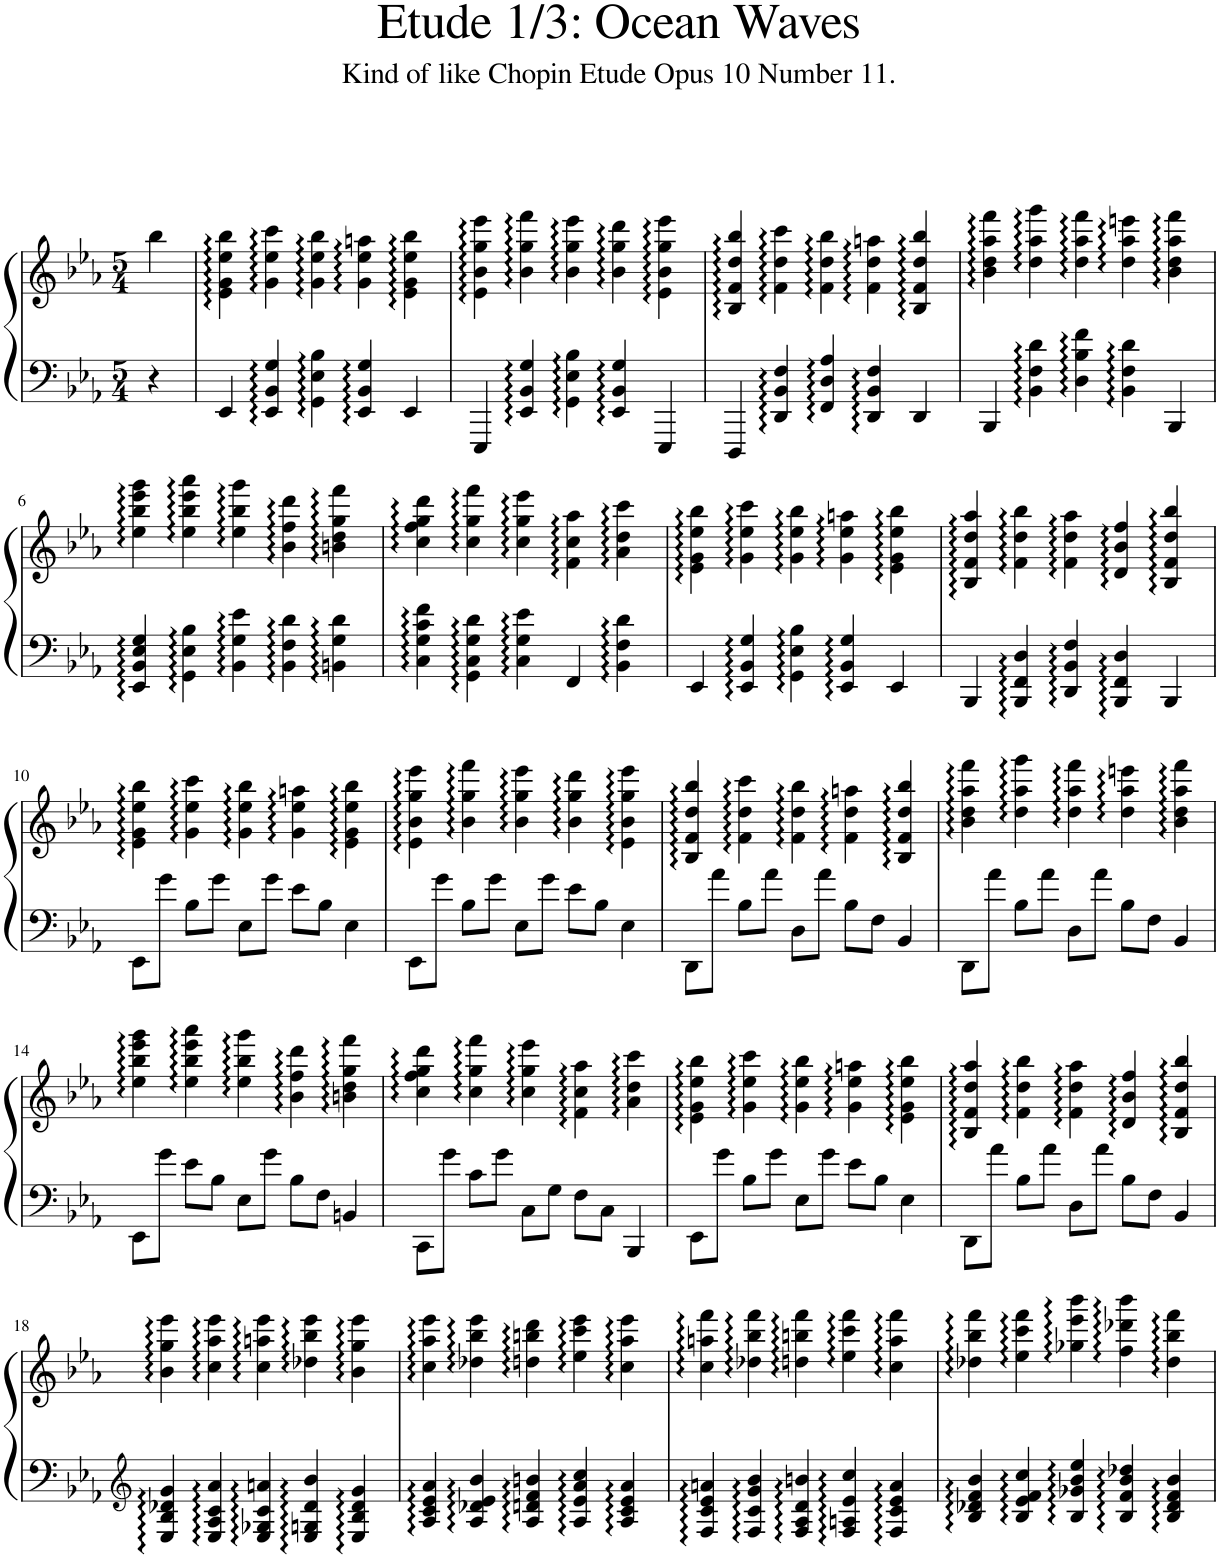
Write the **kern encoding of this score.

**kern	**kern
*part1	*part1
*staff2	*staff1
*I"Grand Piano	*
*I'Pno.	*
*clefF4	*clefG2
*k[b-e-a-]	*k[b-e-a-]
*M5/4	*M5/4
=1	=1
4r	4bb-\
=2	=2
4EE-/	4e-\ 4g\ 4ee-\ 4bb-\
4EE-/ 4BB-/ 4G/	4g\ 4ee-\ 4ccc\
4GG\ 4E-\ 4B-\	4g\ 4ee-\ 4bb-\
4EE-/ 4BB-/ 4G/	4g\ 4ee-\ 4aan\
4EE-/	4e-\ 4g\ 4ee-\ 4bb-\
=3	=3
4EEE-/	4e-\ 4b-\ 4gg\ 4eee-\
4EE-/ 4BB-/ 4G/	4b-\ 4gg\ 4fff\
4GG\ 4E-\ 4B-\	4b-\ 4gg\ 4eee-\
4EE-/ 4BB-/ 4G/	4b-\ 4gg\ 4ddd\
4EEE-/	4e-\ 4b-\ 4gg\ 4eee-\
=4	=4
4DDD/	4B-/ 4f/ 4dd/ 4bb-/
4DD/ 4BB-/ 4F/	4f\ 4dd\ 4ccc\
4FF/ 4D/ 4A-/	4f\ 4dd\ 4bb-\
4DD/ 4BB-/ 4F/	4f\ 4dd\ 4aan\
4DD/	4B-/ 4f/ 4dd/ 4bb-/
=5	=5
4BBB-/	4b-\ 4dd\ 4aa-\ 4fff\
4BB-\ 4F\ 4d\	4dd\ 4aa-\ 4ggg\
4D\ 4B-\ 4f\	4dd\ 4aa-\ 4fff\
4BB-\ 4F\ 4d\	4dd\ 4aa-\ 4eeen\
4BBB-/	4b-\ 4dd\ 4aa-\ 4fff\
!!LO:LB:g=z
=6	=6
4EE-/ 4BB-/ 4E-/ 4G/	4ee-\ 4bb-\ 4eee-\ 4ggg\
4GG\ 4E-\ 4B-\	4ee-\ 4bb-\ 4eee-\ 4aaa-\
4BB-\ 4G\ 4e-\	4ee-\ 4bb-\ 4ggg\
4BB-\ 4F\ 4d\	4b-\ 4ff\ 4ddd\
4BBn\ 4G\ 4d\	4bn\ 4dd\ 4gg\ 4fff\
=7	=7
4C\ 4G\ 4c\ 4f\	4cc\ 4ff\ 4gg\ 4ddd\
4GG\ 4C\ 4G\ 4d\	4cc\ 4gg\ 4fff\
4C\ 4G\ 4e-\	4cc\ 4gg\ 4eee-\
4FF/	4f\ 4cc\ 4aa-\
4BB-\ 4F\ 4d\	4a-\ 4dd\ 4ccc\
=8	=8
4EE-/	4e-\ 4g\ 4ee-\ 4bb-\
4EE-/ 4BB-/ 4G/	4g\ 4ee-\ 4ccc\
4GG\ 4E-\ 4B-\	4g\ 4ee-\ 4bb-\
4EE-/ 4BB-/ 4G/	4g\ 4ee-\ 4aan\
4EE-/	4e-\ 4g\ 4ee-\ 4bb-\
=9	=9
4BBB-/	4B-/ 4f/ 4dd/ 4aa-/
4BBB-/ 4FF/ 4D/	4f\ 4dd\ 4bb-\
4DD/ 4BB-/ 4F/	4f\ 4dd\ 4aa-\
4BBB-/ 4FF/ 4D/	4d/ 4b-/ 4ff/
4BBB-/	4B-/ 4f/ 4dd/ 4bb-/
!!LO:LB:g=z
=10	=10
8EE-\L	4e-\ 4g\ 4ee-\ 4bb-\
8g\J	.
8B-\L	4g\ 4ee-\ 4ccc\
8g\J	.
8E-\L	4g\ 4ee-\ 4bb-\
8g\J	.
8e-\L	4g\ 4ee-\ 4aan\
8B-\J	.
4E-\	4e-\ 4g\ 4ee-\ 4bb-\
=11	=11
8EE-\L	4e-\ 4b-\ 4gg\ 4eee-\
8g\J	.
8B-\L	4b-\ 4gg\ 4fff\
8g\J	.
8E-\L	4b-\ 4gg\ 4eee-\
8g\J	.
8e-\L	4b-\ 4gg\ 4ddd\
8B-\J	.
4E-\	4e-\ 4b-\ 4gg\ 4eee-\
=12	=12
8DD\L	4B-/ 4f/ 4dd/ 4bb-/
8a-\J	.
8B-\L	4f\ 4dd\ 4ccc\
8a-\J	.
8D\L	4f\ 4dd\ 4bb-\
8a-\J	.
8B-\L	4f\ 4dd\ 4aan\
8F\J	.
4BB-/	4B-/ 4f/ 4dd/ 4bb-/
=13	=13
8DD\L	4b-\ 4dd\ 4aa-\ 4fff\
8a-\J	.
8B-\L	4dd\ 4aa-\ 4ggg\
8a-\J	.
8D\L	4dd\ 4aa-\ 4fff\
8a-\J	.
8B-\L	4dd\ 4aa-\ 4eeen\
8F\J	.
4BB-/	4b-\ 4dd\ 4aa-\ 4fff\
!!LO:LB:g=z
=14	=14
8EE-\L	4ee-\ 4bb-\ 4eee-\ 4ggg\
8g\J	.
8e-\L	4ee-\ 4bb-\ 4eee-\ 4aaa-\
8B-\J	.
8E-\L	4ee-\ 4bb-\ 4ggg\
8g\J	.
8B-\L	4b-\ 4ff\ 4ddd\
8F\J	.
4BBn/	4bn\ 4dd\ 4gg\ 4fff\
=15	=15
8CC\L	4cc\ 4ff\ 4gg\ 4ddd\
8g\J	.
8c\L	4cc\ 4gg\ 4fff\
8g\J	.
8C\L	4cc\ 4gg\ 4eee-\
8G\J	.
8F\L	4f\ 4cc\ 4aa-\
8C\J	.
4BBB-/	4a-\ 4dd\ 4ccc\
=16	=16
8EE-\L	4e-\ 4g\ 4ee-\ 4bb-\
8g\J	.
8B-\L	4g\ 4ee-\ 4ccc\
8g\J	.
8E-\L	4g\ 4ee-\ 4bb-\
8g\J	.
8e-\L	4g\ 4ee-\ 4aan\
8B-\J	.
4E-\	4e-\ 4g\ 4ee-\ 4bb-\
=17	=17
8DD\L	4B-/ 4f/ 4dd/ 4aa-/
8a-\J	.
8B-\L	4f\ 4dd\ 4bb-\
8a-\J	.
8D\L	4f\ 4dd\ 4aa-\
8a-\J	.
8B-\L	4d/ 4b-/ 4ff/
8F\J	.
4BB-/	4B-/ 4f/ 4dd/ 4bb-/
!!LO:LB:g=z
=18	=18
*clefG2	*
4E-/ 4B-/ 4d-X/ 4g/	4b-\ 4gg\ 4eee-\
4E-/ 4A-/ 4c/ 4a-/	4cc\ 4aa-\ 4eee-\
4E-/ 4G-X/ 4c/ 4an/	4cc\ 4aan\ 4eee-\
4E-/ 4Gn/ 4d-/ 4b-/	4dd-X\ 4bb-\ 4eee-\
4E-/ 4B-/ 4d-/ 4g/	4b-\ 4gg\ 4eee-\
=19	=19
4A-/ 4c/ 4e-/ 4a-/	4cc\ 4aa-\ 4eee-\
4A-/ 4d-X/ 4e-/ 4b-/	4dd-X\ 4bb-\ 4eee-\
4A-/ 4dn/ 4f/ 4bn/	4ddn\ 4bbn\ 4ddd\
4A-/ 4e-/ 4a-/ 4cc/	4ee-\ 4ccc\ 4eee-\
4A-/ 4c/ 4e-/ 4a-/	4cc\ 4aa-\ 4eee-\
=20	=20
4F/ 4c/ 4e-/ 4an/	4cc\ 4aan\ 4fff\
4F/ 4c/ 4g/ 4b-/	4dd-X\ 4bb-\ 4fff\
4F/ 4A-/ 4d/ 4bn/	4ddn\ 4bbn\ 4fff\
4F/ 4An/ 4e-/ 4cc/	4ee-\ 4ccc\ 4fff\
4F/ 4c/ 4e-/ 4a/	4cc\ 4aa\ 4fff\
=21	=21
4B-/ 4d-X/ 4f/ 4b-/	4dd-X\ 4bb-\ 4fff\
4B-/ 4e-/ 4f/ 4cc/	4ee-\ 4ccc\ 4fff\
4B-/ 4g-X/ 4b-/ 4ee-/	4gg-X\ 4eee-\ 4bbb-\
4B-/ 4f/ 4b-/ 4dd-X/	4ff\ 4ddd-X\ 4bbb-\
4B-/ 4d-/ 4f/ 4b-/	4dd-\ 4bb-\ 4fff\
=	=
*-	*-
